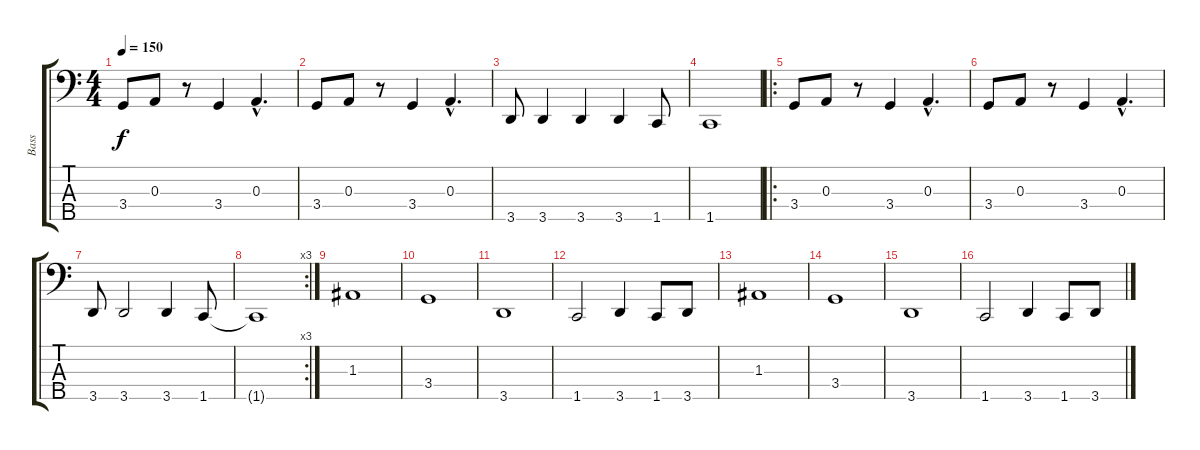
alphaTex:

\track ("Bass" "Bass") {instrument synthbass1}
\staff {score tabs}
\tuning (G2 D2 A1 E1 B0) {hide}
\ts (4 4)
\tempo 150
\clef f4
\ks c
3.4.8{dy f} 0.3.8 r.8 3.4.4 0.3{hac}.4{d} |
3.4.8 0.3.8 r.8 3.4.4 0.3{hac}.4{d} |
3.5.8 3.5.4 3.5.4 3.5.4 1.5.8 |
1.5.1 |
\ro
3.4.8 0.3.8 r.8 3.4.4 0.3{hac}.4{d} |
3.4.8 0.3.8 r.8 3.4.4 0.3{hac}.4{d} |
3.5.8 3.5.2 3.5.4 1.5.8 |
\rc 3
1.5{t}.1 |
1.3.1 |
3.4.1 |
3.5.1 |
1.5.2 3.5.4 1.5.8 3.5.8 |
1.3.1 |
3.4.1 |
3.5.1 |
1.5.2 3.5.4 1.5.8 3.5.8
